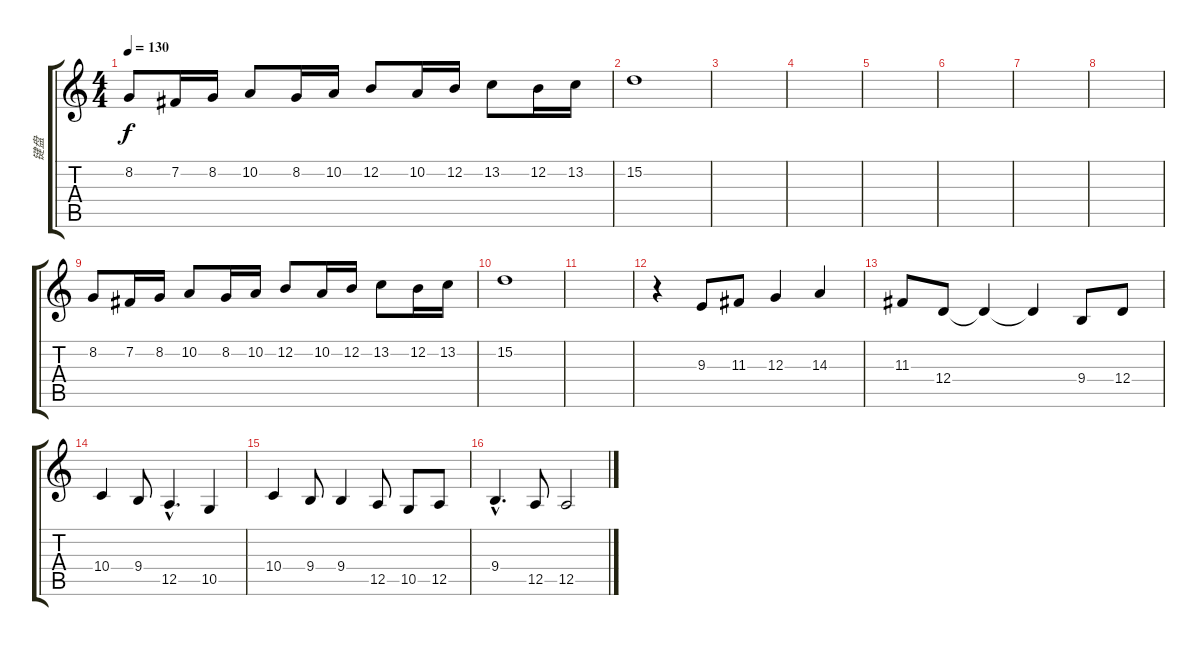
\track ("键盘" "键盘") {instrument choiraahs}
\staff {score tabs}
\tuning (E4 B3 G3 D3 A2 D2) {hide}
\ts (4 4)
\tempo 130
\clef g2
\ks c
8.2.8{dy f} 7.2.16 8.2.16 10.2.8 8.2.16 10.2.16 12.2.8 10.2.16 12.2.16 13.2.8 12.2.16 13.2.16 |
15.2.1 |
|
|
|
|
|
|
8.2.8 7.2.16 8.2.16 10.2.8 8.2.16 10.2.16 12.2.8 10.2.16 12.2.16 13.2.8 12.2.16 13.2.16 |
15.2.1 |
|
r.4 9.3.8 11.3.8 12.3.4 14.3.4 |
11.3.8 12.4.8 12.4{t}.4 12.4{t}.4 9.4.8 12.4.8 |
10.4.4 9.4.8 12.5{hac}.4{d} 10.5.4 |
10.4.4 9.4.8 9.4.4 12.5.8 10.5.8 12.5.8 |
9.4{hac}.4{d} 12.5.8 12.5.2
